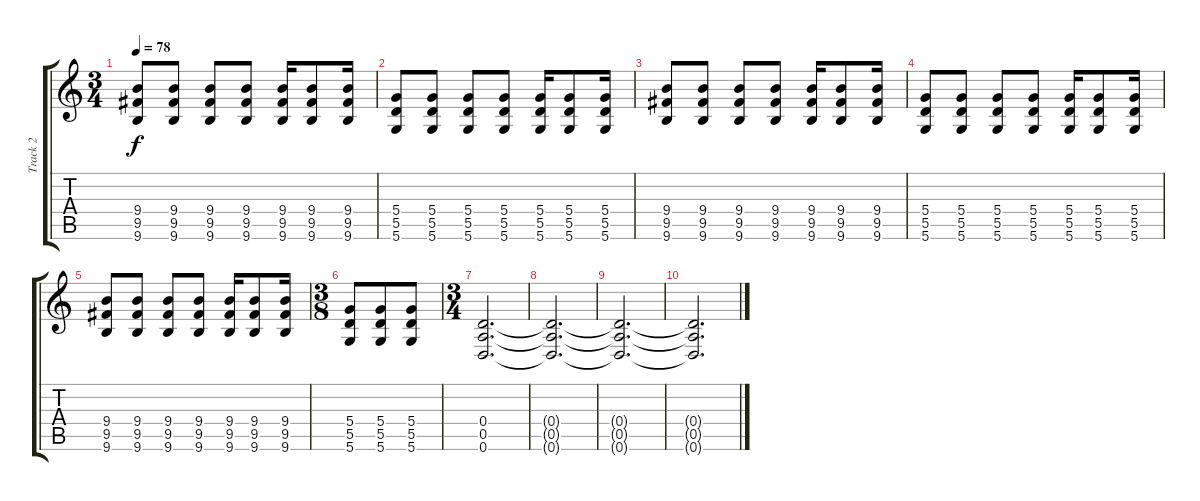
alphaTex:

\track ("Track 2" "Track 2") {instrument overdrivenguitar}
\staff {score tabs}
\tuning (E4 B3 G3 D3 A2 D2) {hide}
\ts (3 4)
\tempo 78
\clef g2
\ks c
(9.4 9.5 9.6).8{dy f} (9.4 9.5 9.6).8 (9.4 9.5 9.6).8 (9.4 9.5 9.6).8 (9.4 9.5 9.6).16 (9.4 9.5 9.6).8 (9.4 9.5 9.6).16 |
(5.4 5.5 5.6).8 (5.4 5.5 5.6).8 (5.4 5.5 5.6).8 (5.4 5.5 5.6).8 (5.4 5.5 5.6).16 (5.4 5.5 5.6).8 (5.4 5.5 5.6).16 |
(9.4 9.5 9.6).8 (9.4 9.5 9.6).8 (9.4 9.5 9.6).8 (9.4 9.5 9.6).8 (9.4 9.5 9.6).16 (9.4 9.5 9.6).8 (9.4 9.5 9.6).16 |
(5.4 5.5 5.6).8 (5.4 5.5 5.6).8 (5.4 5.5 5.6).8 (5.4 5.5 5.6).8 (5.4 5.5 5.6).16 (5.4 5.5 5.6).8 (5.4 5.5 5.6).16 |
(9.4 9.5 9.6).8 (9.4 9.5 9.6).8 (9.4 9.5 9.6).8 (9.4 9.5 9.6).8 (9.4 9.5 9.6).16 (9.4 9.5 9.6).8 (9.4 9.5 9.6).16 |
\ts (3 8)
(5.4 5.5 5.6).8 (5.4 5.5 5.6).8 (5.4 5.5 5.6).8 |
\ts (3 4)
(0.4 0.5 0.6).2{d} |
(0.4{t} 0.5{t} 0.6{t}).2{d} |
(0.4{t} 0.5{t} 0.6{t}).2{d} |
(0.4{t} 0.5{t} 0.6{t}).2{d}
